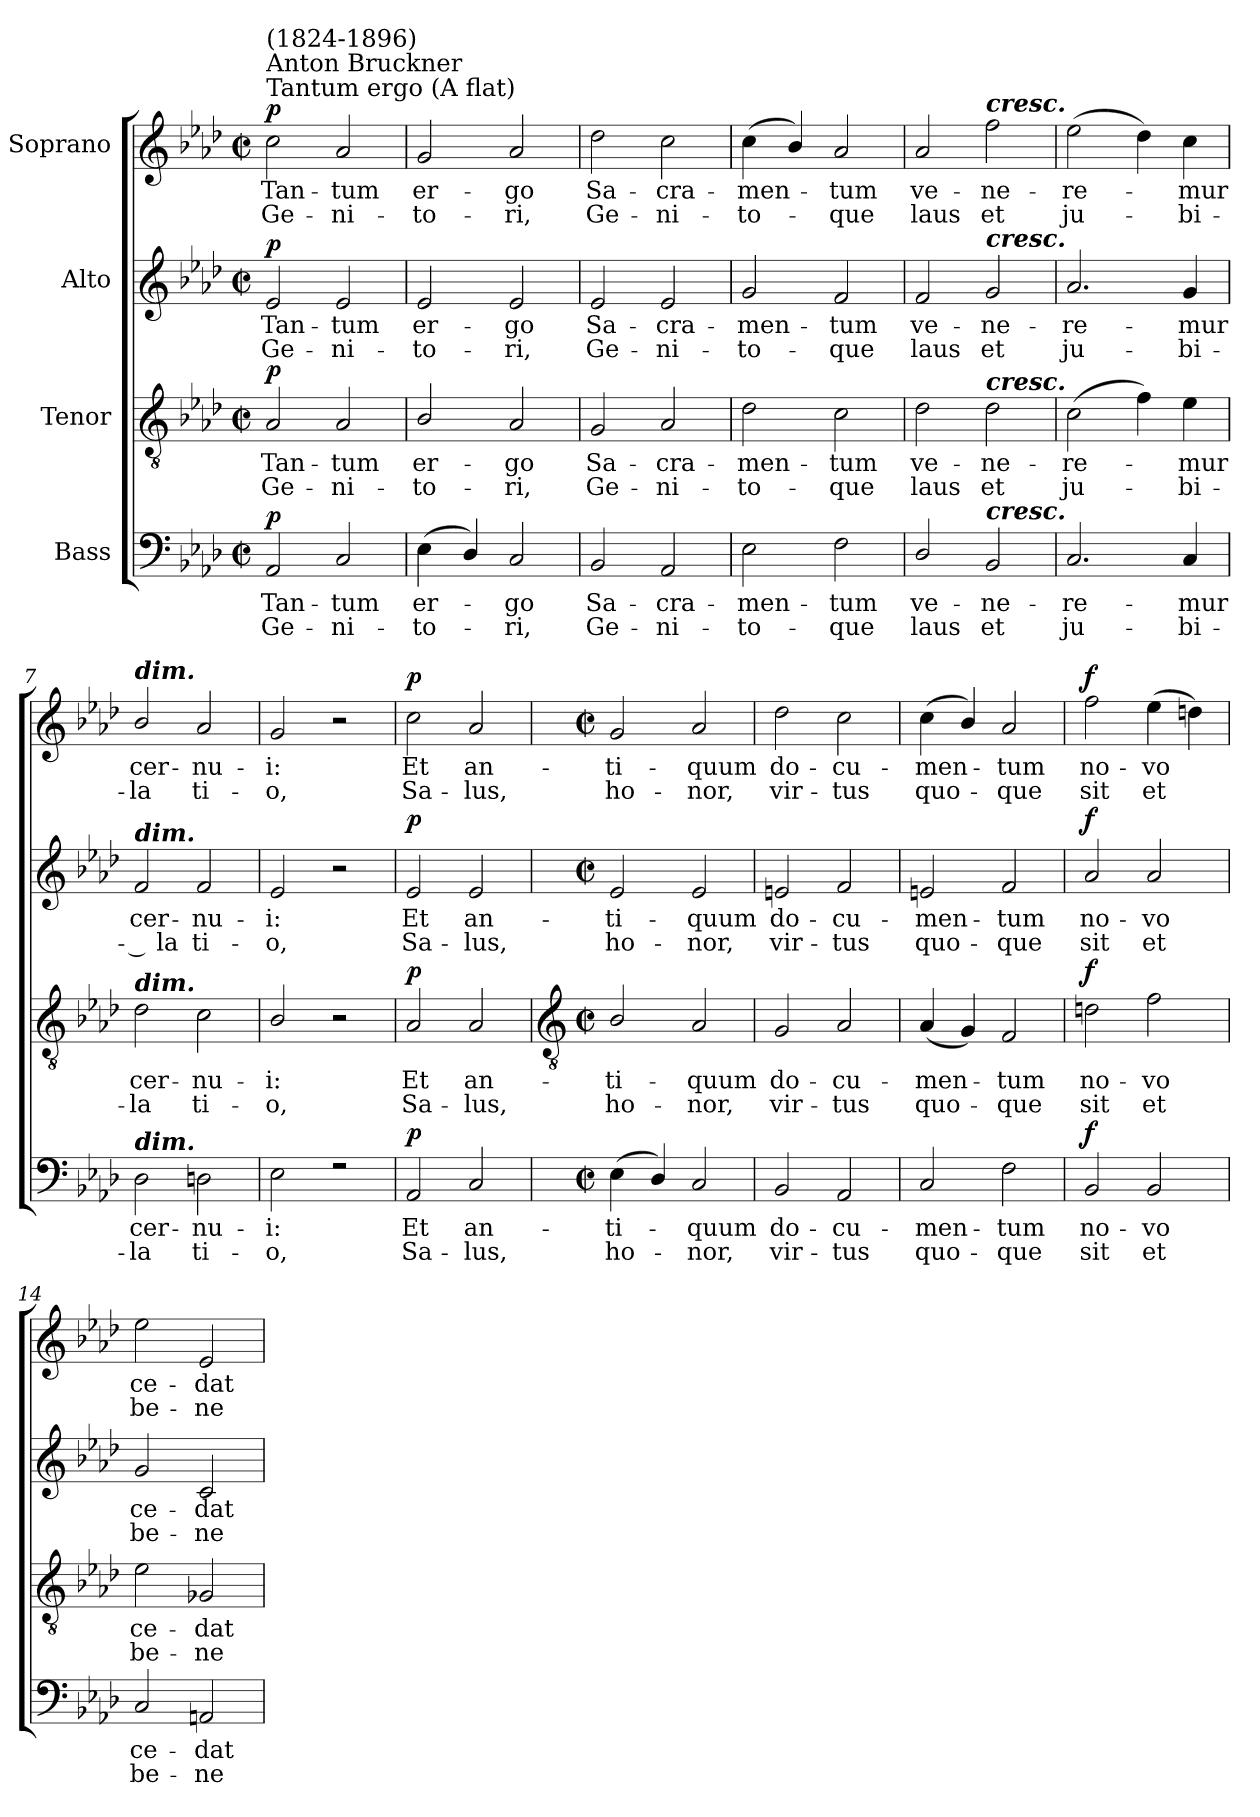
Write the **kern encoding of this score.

**kern	**text	**text	**dynam	**kern	**text	**text	**dynam	**kern	**text	**text	**dynam	**kern	**text	**text	**dynam
*part4	*part4	*part4	*part4	*part3	*part3	*part3	*part3	*part2	*part2	*part2	*part2	*part1	*part1	*part1	*part1
*staff4	*staff4	*staff4	*staff4	*staff3	*staff3	*staff3	*staff3	*staff2	*staff2	*staff2	*staff2	*staff1	*staff1	*staff1	*staff1
*I"Bass	*	*	*	*I"Tenor	*	*	*	*I"Alto	*	*	*	*I"Soprano	*	*	*
*clefF4	*	*	*	*clefGv2	*	*	*	*clefG2	*	*	*	*clefG2	*	*	*
*k[b-e-a-d-]	*	*	*	*k[b-e-a-d-]	*	*	*	*k[b-e-a-d-]	*	*	*	*k[b-e-a-d-]	*	*	*
*A-:	*	*	*	*A-:	*	*	*	*A-:	*	*	*	*A-:	*	*	*
*M2/2	*	*	*	*M2/2	*	*	*	*M2/2	*	*	*	*M2/2	*	*	*
*met(c|)	*	*	*	*met(c|)	*	*	*	*met(c|)	*	*	*	*met(c|)	*	*	*
*MM120	*	*	*	*MM120	*	*	*	*MM120	*	*	*	*MM120	*	*	*
=1	=1	=1	=1	=1	=1	=1	=1	=1	=1	=1	=1	=1	=1	=1	=1
!	!	!	!	!	!	!	!	!	!	!	!	!LO:TX:a:t=Tantum ergo (A flat)	!	!	!
!	!	!	!	!	!	!	!	!	!	!	!	!LO:TX:a:t=Anton Bruckner	!	!	!
!	!	!	!	!	!	!	!	!	!	!	!	!LO:TX:a:t=(1824-1896)	!	!	!
!	!LO:LY:b	!LO:LY:b	!LO:DY:b	!	!LO:LY:b	!LO:LY:b	!LO:DY:b	!	!LO:LY:b	!LO:LY:b	!LO:DY:b	!	!LO:LY:b	!LO:LY:b	!LO:DY:b
*^	*	*	*	*	*	*	*	*	*	*	*	*	*	*	*
2AA-/	1ryy	Tan-	-Ge-	p	2A-/	Tan-	-Ge-	p	2e-/	Tan-	-Ge-	p	2cc\	Tan-	-Ge-	p
!	!	!LO:LY:b	!LO:LY:b	!	!	!LO:LY:b	!LO:LY:b	!	!	!LO:LY:b	!LO:LY:b	!	!	!LO:LY:b	!LO:LY:b	!
2C/	.	-tum	ni-	.	2A-/	-tum	ni-	.	2e-/	-tum	ni-	.	2a-/	-tum	ni-	.
=2	=2	=2	=2	=2	=2	=2	=2	=2	=2	=2	=2	=2	=2	=2	=2	=2
!	!	!LO:LY:b	!LO:LY:b	!	!	!LO:LY:b	!LO:LY:b	!	!	!LO:LY:b	!LO:LY:b	!	!	!LO:LY:b	!LO:LY:b	!
(<4E-\	1ryy	-er-	to-	.	2B-/	-er-	-to-	.	2e-/	-er-	-to-	.	2g/	-er-	-to-	.
4D-/)	.	.	.	.	.	.	.	.	.	.	.	.	.	.	.	.
!	!	!LO:LY:b	!LO:LY:b	!	!	!LO:LY:b	!LO:LY:b	!	!	!LO:LY:b	!LO:LY:b	!	!	!LO:LY:b	!LO:LY:b	!
2C/	.	go	ri,	.	2A-/	-go	ri,	.	2e-/	-go	ri,	.	2a-/	-go	ri,	.
=3	=3	=3	=3	=3	=3	=3	=3	=3	=3	=3	=3	=3	=3	=3	=3	=3
!	!	!LO:LY:b	!LO:LY:b	!	!	!LO:LY:b	!LO:LY:b	!	!	!LO:LY:b	!LO:LY:b	!	!	!LO:LY:b	!LO:LY:b	!
2BB-/	1ryy	Sa-	-Ge-	.	2G/	Sa-	-Ge-	.	2e-/	Sa-	-Ge-	.	2dd-\	Sa-	-Ge-	.
!	!	!LO:LY:b	!LO:LY:b	!	!	!LO:LY:b	!LO:LY:b	!	!	!LO:LY:b	!LO:LY:b	!	!	!LO:LY:b	!LO:LY:b	!
2AA-/	.	-cra-	-ni-	.	2A-/	-cra-	-ni-	.	2e-/	-cra-	-ni-	.	2cc\	-cra-	-ni-	.
=4	=4	=4	=4	=4	=4	=4	=4	=4	=4	=4	=4	=4	=4	=4	=4	=4
!	!	!LO:LY:b	!LO:LY:b	!	!	!LO:LY:b	!LO:LY:b	!	!	!LO:LY:b	!LO:LY:b	!	!	!LO:LY:b	!LO:LY:b	!
2E-\	1ryy	-men-	-to-	.	2d-\	-men-	-to-	.	2g/	-men-	-to-	.	(<4cc\	-men-	to-	.
.	.	.	.	.	.	.	.	.	.	.	.	.	4b-/)	.	.	.
!	!	!LO:LY:b	!LO:LY:b	!	!	!LO:LY:b	!LO:LY:b	!	!	!LO:LY:b	!LO:LY:b	!	!	!LO:LY:b	!LO:LY:b	!
2F\	.	-tum	que	.	2c\	-tum	que	.	2f/	-tum	que	.	2a-/	tum	que	.
=5	=5	=5	=5	=5	=5	=5	=5	=5	=5	=5	=5	=5	=5	=5	=5	=5
!	!	!LO:LY:b	!LO:LY:b	!	!	!LO:LY:b	!LO:LY:b	!	!	!LO:LY:b	!LO:LY:b	!	!	!LO:LY:b	!LO:LY:b	!
2D-/	1ryy	ve-	-laus	.	2d-\	ve-	-laus	.	2f/	ve-	-laus	.	2a-/	ve-	-laus	.
!	!	!	!	!	!	!	!	!	!	!	!	!	!LO:TX:a:Bi:t=cresc.	!	!	!
!	!	!	!	!	!	!	!	!	!LO:TX:a:Bi:t=cresc.	!	!	!	!	!	!	!
!	!	!	!	!	!LO:TX:a:Bi:t=cresc.	!	!	!	!	!	!	!	!	!	!	!
!LO:TX:a:Bi:t=cresc.	!	!	!	!	!	!	!	!	!	!	!	!	!	!	!	!
!	!	!LO:LY:b	!LO:LY:b	!	!	!LO:LY:b	!LO:LY:b	!	!	!LO:LY:b	!LO:LY:b	!	!	!LO:LY:b	!LO:LY:b	!
2BB-/	.	ne-	-et	.	2d-\	ne-	-et	.	2g/	ne-	-et	.	2ff\	ne-	-et	.
=6	=6	=6	=6	=6	=6	=6	=6	=6	=6	=6	=6	=6	=6	=6	=6	=6
!	!	!LO:LY:b	!LO:LY:b	!	!	!LO:LY:b	!LO:LY:b	!	!	!LO:LY:b	!LO:LY:b	!	!	!LO:LY:b	!LO:LY:b	!
2.C/	1ryy	re-	-ju-	.	(>2c\	re-	ju-	.	2.a-/	re-	-ju-	.	(>2ee-\	re-	ju-	.
.	.	.	.	.	4f\)	.	.	.	.	.	.	.	4dd-\)	.	.	.
!	!	!LO:LY:b	!LO:LY:b	!	!	!LO:LY:b	!LO:LY:b	!	!	!LO:LY:b	!LO:LY:b	!	!	!LO:LY:b	!LO:LY:b	!
4C/	.	-mur	bi-	.	4e-\	mur	bi-	.	4g/	-mur	bi-	.	4cc\	mur	bi-	.
=7	=7	=7	=7	=7	=7	=7	=7	=7	=7	=7	=7	=7	=7	=7	=7	=7
!	!	!	!	!	!	!	!	!	!	!	!	!	!LO:TX:a:Bi:t=dim.	!	!	!
!	!	!	!	!	!	!	!	!	!LO:TX:a:Bi:t=dim.	!	!	!	!	!	!	!
!	!	!	!	!	!LO:TX:a:Bi:t=dim.	!	!	!	!	!	!	!	!	!	!	!
!LO:TX:a:Bi:t=dim.	!	!	!	!	!	!	!	!	!	!	!	!	!	!	!	!
!	!	!LO:LY:b	!LO:LY:b	!	!	!LO:LY:b	!LO:LY:b	!	!	!LO:LY:b	!LO:LY:b	!	!	!LO:LY:b	!LO:LY:b	!
2D-\	1ryy	-cer-	-la	.	2d-\	-cer-	-la	.	2f/	-cer-	-­ la	.	2b-/	-cer-	-la	.
!	!	!LO:LY:b	!LO:LY:b	!	!	!LO:LY:b	!LO:LY:b	!	!	!LO:LY:b	!LO:LY:b	!	!	!LO:LY:b	!LO:LY:b	!
2Dn\	.	nu-	-ti-	.	2c\	nu-	-ti-	.	2f/	nu-	-ti-	.	2a-/	nu-	-ti-	.
=8	=8	=8	=8	=8	=8	=8	=8	=8	=8	=8	=8	=8	=8	=8	=8	=8
!	!	!LO:LY:b	!LO:LY:b	!	!	!LO:LY:b	!LO:LY:b	!	!	!LO:LY:b	!LO:LY:b	!	!	!LO:LY:b	!LO:LY:b	!
2E-\	1ryy	-i:	o,	.	2B-/	-i:	o,	.	2e-/	-i:	o,	.	2g/	-i:	o,	.
2r	.	.	.	.	2r	.	.	.	2r	.	.	.	2r	.	.	.
=9	=9	=9	=9	=9	=9	=9	=9	=9	=9	=9	=9	=9	=9	=9	=9	=9
!	!	!LO:LY:b	!LO:LY:b	!LO:DY:b	!	!LO:LY:b	!LO:LY:b	!LO:DY:b	!	!LO:LY:b	!LO:LY:b	!LO:DY:b	!	!LO:LY:b	!LO:LY:b	!LO:DY:b
2AA-/	1ryy	Et	Sa-	p	2A-/	Et	Sa-	p	2e-/	Et	Sa-	p	2cc\	Et	Sa-	p
!	!	!LO:LY:b	!LO:LY:b	!	!	!LO:LY:b	!LO:LY:b	!	!	!LO:LY:b	!LO:LY:b	!	!	!LO:LY:b	!LO:LY:b	!
2C/	.	-an-	-lus,	.	2A-/	-an-	-lus,	.	2e-/	-an-	-lus,	.	2a-/	-an-	-lus,	.
!!LO:LB:g=z
=10	=10	=10	=10	=10	=10	=10	=10	=10	=10	=10	=10	=10	=10	=10	=10	=10
*	*	*	*	*	*clefGv2	*	*	*	*	*	*	*	*	*	*	*
*M2/2	*	*	*	*	*M2/2	*	*	*	*M2/2	*	*	*	*M2/2	*	*	*
*met(c|)	*	*	*	*	*met(c|)	*	*	*	*met(c|)	*	*	*	*met(c|)	*	*	*
!	!	!LO:LY:b	!LO:LY:b	!	!	!LO:LY:b	!LO:LY:b	!	!	!LO:LY:b	!LO:LY:b	!	!	!LO:LY:b	!LO:LY:b	!
(<4E-\	1ryy	ti-	ho-	.	2B-/	ti-	-ho-	.	2e-/	ti-	-ho-	.	2g/	ti-	-ho-	.
4D-/)	.	.	.	.	.	.	.	.	.	.	.	.	.	.	.	.
!	!	!LO:LY:b	!LO:LY:b	!	!	!LO:LY:b	!LO:LY:b	!	!	!LO:LY:b	!LO:LY:b	!	!	!LO:LY:b	!LO:LY:b	!
2C/	.	quum	nor,	.	2A-/	-quum	nor,	.	2e-/	-quum	nor,	.	2a-/	-quum	nor,	.
=11	=11	=11	=11	=11	=11	=11	=11	=11	=11	=11	=11	=11	=11	=11	=11	=11
!	!	!LO:LY:b	!LO:LY:b	!	!	!LO:LY:b	!LO:LY:b	!	!	!LO:LY:b	!LO:LY:b	!	!	!LO:LY:b	!LO:LY:b	!
2BB-/	1ryy	do-	-vir-	.	2G/	do-	-vir-	.	2en/	do-	-vir-	.	2dd-\	do-	-vir-	.
!	!	!LO:LY:b	!LO:LY:b	!	!	!LO:LY:b	!LO:LY:b	!	!	!LO:LY:b	!LO:LY:b	!	!	!LO:LY:b	!LO:LY:b	!
2AA-/	.	-cu-	-tus	.	2A-/	-cu-	-tus	.	2f/	-cu-	-tus	.	2cc\	-cu-	-tus	.
=12	=12	=12	=12	=12	=12	=12	=12	=12	=12	=12	=12	=12	=12	=12	=12	=12
!	!	!LO:LY:b	!LO:LY:b	!	!	!LO:LY:b	!LO:LY:b	!	!	!LO:LY:b	!LO:LY:b	!	!	!LO:LY:b	!LO:LY:b	!
2C/	1ryy	men-	-quo-	.	(<4A-/	men-	quo-	.	2en/	men-	-quo-	.	(<4cc\	men-	quo-	.
.	.	.	.	.	4G/)	.	.	.	.	.	.	.	4b-/)	.	.	.
!	!	!LO:LY:b	!LO:LY:b	!	!	!LO:LY:b	!LO:LY:b	!	!	!LO:LY:b	!LO:LY:b	!	!	!LO:LY:b	!LO:LY:b	!
2F\	.	-tum	que	.	2F/	tum	que	.	2f/	-tum	que	.	2a-/	tum	que	.
=13	=13	=13	=13	=13	=13	=13	=13	=13	=13	=13	=13	=13	=13	=13	=13	=13
!	!	!LO:LY:b	!LO:LY:b	!LO:DY:b	!	!LO:LY:b	!LO:LY:b	!LO:DY:b	!	!LO:LY:b	!LO:LY:b	!LO:DY:b	!	!LO:LY:b	!LO:LY:b	!LO:DY:b
2BB-/	1ryy	no-	-sit	f	2dn\	no-	-sit	f	2a-/	no-	-sit	f	2ff\	no-	-sit	f
!	!	!LO:LY:b	!LO:LY:b	!	!	!LO:LY:b	!LO:LY:b	!	!	!LO:LY:b	!LO:LY:b	!	!	!LO:LY:b	!LO:LY:b	!
2BB-/	.	vo	et	.	2f\	vo	et	.	2a-/	vo	et	.	(>4ee-\	vo	et	.
.	.	.	.	.	.	.	.	.	.	.	.	.	4ddn\)	.	.	.
=14	=14	=14	=14	=14	=14	=14	=14	=14	=14	=14	=14	=14	=14	=14	=14	=14
!	!	!LO:LY:b	!LO:LY:b	!	!	!LO:LY:b	!LO:LY:b	!	!	!LO:LY:b	!LO:LY:b	!	!	!LO:LY:b	!LO:LY:b	!
2C/	1ryy	ce-	-be-	.	2e-\	ce-	-be-	.	2g/	ce-	-be-	.	2ee-\	ce-	-be-	.
!	!	!LO:LY:b	!LO:LY:b	!	!	!LO:LY:b	!LO:LY:b	!	!	!LO:LY:b	!LO:LY:b	!	!	!LO:LY:b	!LO:LY:b	!
2AAn/	.	-dat	ne-	.	2G-X/	-dat	ne-	.	2c/	-dat	ne-	.	2e-/	-dat	ne-	.
*v	*v	*	*	*	*	*	*	*	*	*	*	*	*	*	*	*
=	=	=	=	=	=	=	=	=	=	=	=	=	=	=	=
*-	*-	*-	*-	*-	*-	*-	*-	*-	*-	*-	*-	*-	*-	*-	*-
